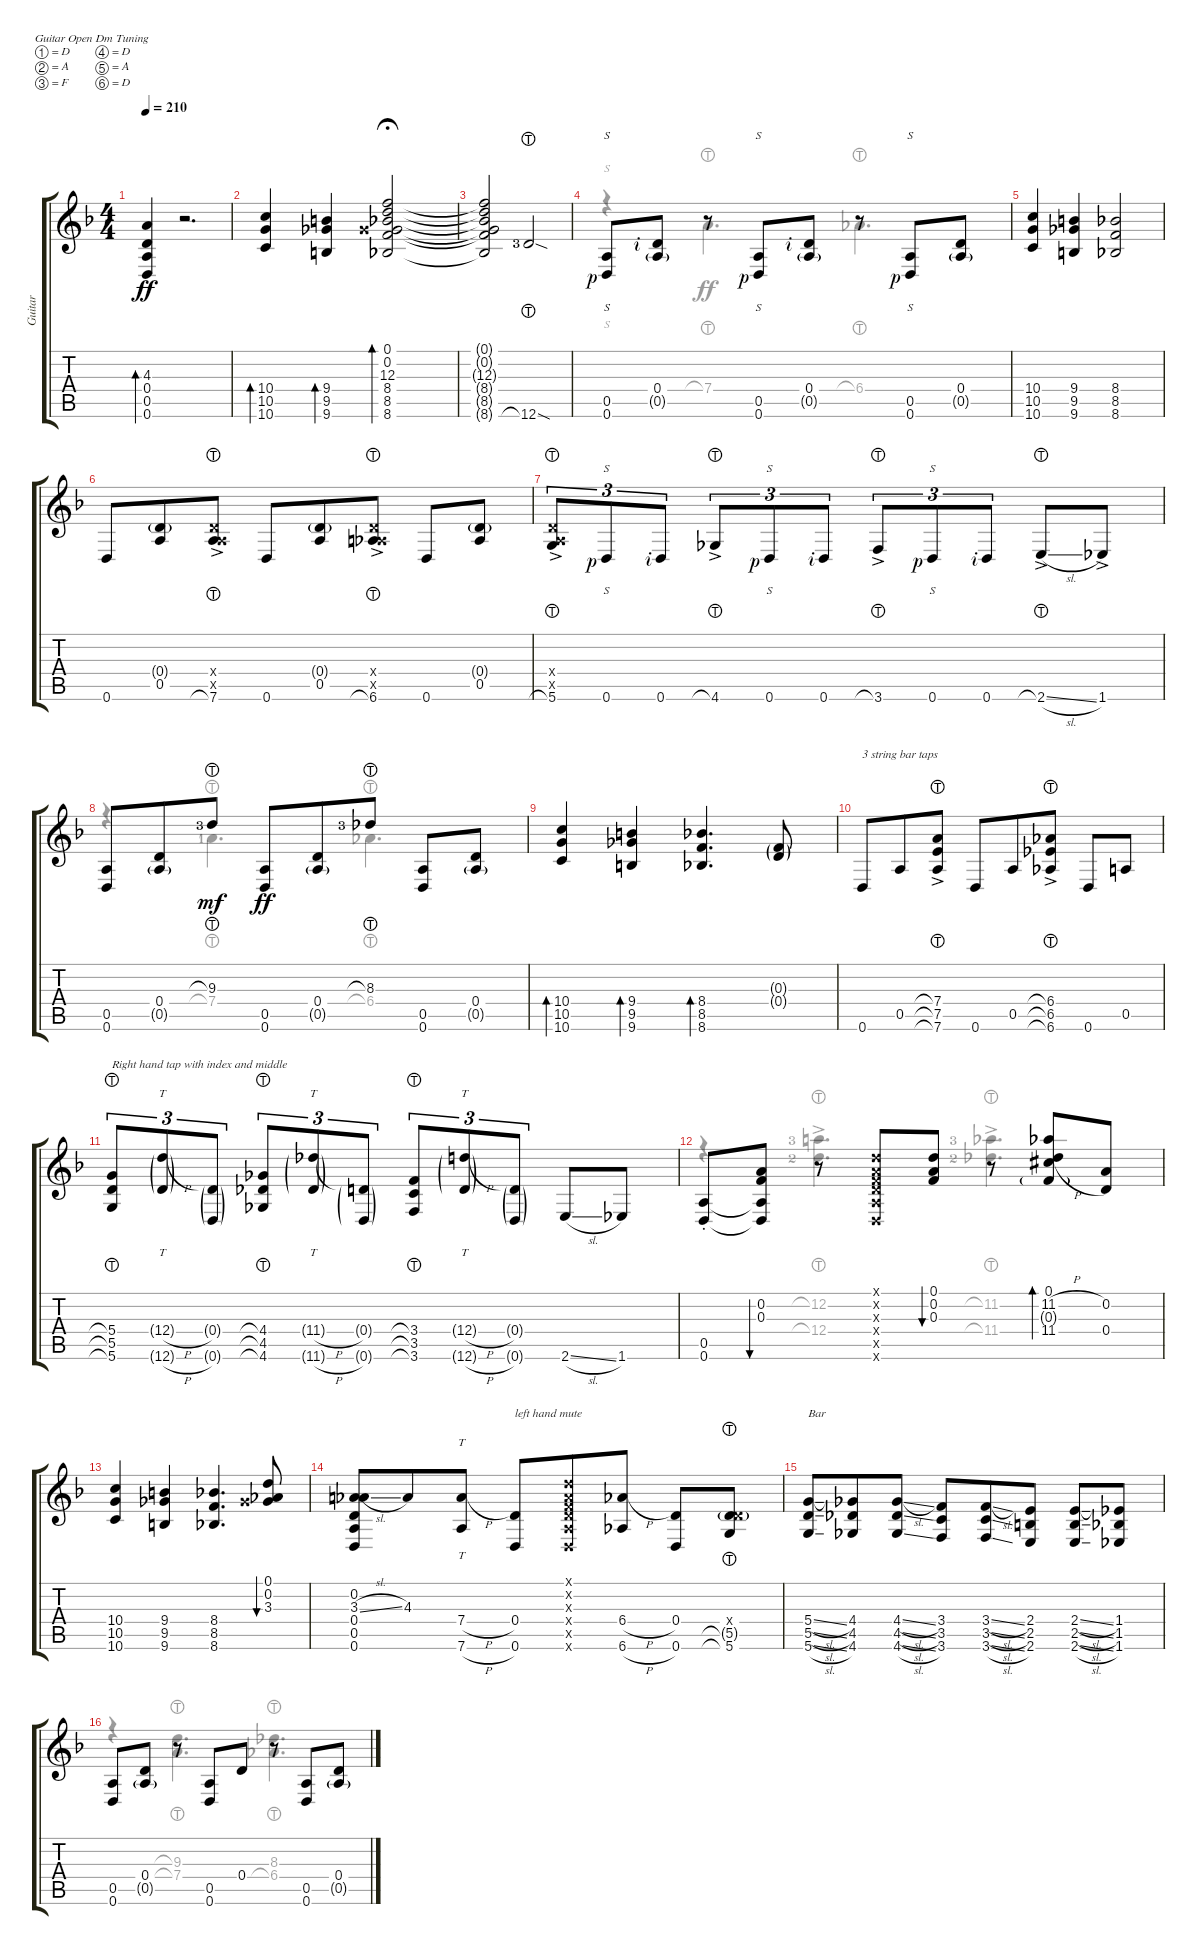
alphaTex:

\defaultSystemsLayout 2
\bracketExtendMode groupsimilarinstruments
\otherSystemsTrackNameOrientation horizontal
\track ("Steel Guitar" "Guitar") {instrument acousticguitarsteel}
\staff {score tabs}
\tuning (D4 A3 F3 D3 A2 D2)
\voice
\ts (4 4)
\beaming (8 3 3 2)
\scale
1.07424
\tempo 210
\accidentals auto
\clef g2
\ottava regular
\simile none
\ks dminor
(0.6{acc forcenatural} 0.5{acc forcenatural} 0.4{acc forcenatural} 4.3{acc forcenatural}).4{bd 30 dy ff instrument acousticguitarsteel beam Up} r.2{d beam Up} |
\scale
0.925762 (10.6{acc forcenatural} 10.5{acc forcenatural} 10.4{acc forcenatural}).4{bd 30 beam Up} (9.4{acc forcenatural} 9.5{acc b} 9.6{acc forcenatural}).4{bd 30 beam Up} (8.6{acc b} 8.5{acc forcenatural} 8.4{acc b} 12.3{acc forcenatural} 0.2{acc x} 0.1{acc forcenatural}).2{bd 30 fermata (medium 1) beam Up} |
\scale
1.04787 (0.1{t acc forcenatural} 0.2{t acc x} 12.3{t acc forcenatural} 8.4{t acc b} 8.5{t acc forcenatural} 8.6{t acc b}).2{beam Up} 12.6{sod lht lf 4 acc forcenatural}.2{beam Up} |
\scale
0.952125 (0.6{rf 1 acc forcenatural} 0.5{acc forcenatural}).8{s beam Up} (0.4{rf 2 acc forcenatural} 0.5{g acc forcenatural}).8{beam Up} r.8{beam Up} (0.6{rf 1 acc forcenatural} 0.5{acc forcenatural}).8{s beam Up} (0.4{rf 2 acc forcenatural} 0.5{g acc forcenatural}).8{beam Up} r.8{beam Up} (0.6{rf 1 acc forcenatural} 0.5{acc forcenatural}).8{s beam Up} (0.4{acc forcenatural} 0.5{g acc forcenatural}).8{beam Up} |
\scale
1.04787
\scale
0.298947 (10.6{acc forcenatural} 10.5{acc forcenatural} 10.4{acc forcenatural}).4{beam Up} (9.4{acc forcenatural} 9.5{acc b} 9.6{acc forcenatural}).4{beam Up} (8.6{acc b} 8.5{acc forcenatural} 8.4{acc b}).2{beam Up} |
\scale
0.952125
\scale
0.422851 0.6{acc forcenatural}.8{beam Up} (0.5{acc forcenatural} 0.4{g acc forcenatural}).8{beam Up} (7.6{lht ac acc forcenatural} 0.4{x acc forcenatural} 0.5{x acc forcenatural}).8{beam Up} 0.6{acc forcenatural}.8{beam Up} (0.5{acc forcenatural} 0.4{g acc forcenatural}).8{beam Up} (6.6{lht ac acc b} 0.5{x acc forcenatural} 0.4{x acc forcenatural}).8{beam Up} 0.6{acc forcenatural}.8{beam Up} (0.5{acc forcenatural} 0.4{g acc forcenatural}).8{beam Up} |
\scale
1.04787 (5.6{lht ac acc forcenatural} 0.5{x acc forcenatural} 0.4{x acc forcenatural}).8{tu (3 2) beam Up} 0.6{rf 1 acc forcenatural}.8{s tu (3 2) beam Up} 0.6{rf 2 acc forcenatural}.8{tu (3 2) beam Up} 4.6{lht ac acc b}.8{tu (3 2) beam Up} 0.6{rf 1 acc forcenatural}.8{s tu (3 2) beam Up} 0.6{rf 2 acc forcenatural}.8{tu (3 2) beam Up} 3.6{lht ac acc forcenatural}.8{tu (3 2) beam Up} 0.6{rf 1 acc forcenatural}.8{s tu (3 2) beam Up} 0.6{rf 2 acc forcenatural}.8{tu (3 2) beam Up} 2.6{sl lht ac acc forcenatural}.8{beam Up} 1.6{ac acc b}.8{beam Up} |
\scale
0.952125 (0.6{acc forcenatural} 0.5{acc forcenatural}).8{beam Up} (0.4{acc forcenatural} 0.5{g acc forcenatural}).8{beam Up} 9.3{lht lf 4 acc forcenatural}.8{dy mf beam Up} (0.6{acc forcenatural} 0.5{acc forcenatural}).8{dy ff beam Up} (0.4{acc forcenatural} 0.5{g acc forcenatural}).8{beam Up} 8.3{lht lf 4 acc b}.8{beam Up} (0.6{acc forcenatural} 0.5{acc forcenatural}).8{beam Up} (0.4{acc forcenatural} 0.5{g acc forcenatural}).8{beam Up} |
\scale
1.04787
\scale
0.390296 (10.6{acc forcenatural} 10.5{acc forcenatural} 10.4{acc forcenatural}).4{bd 30 beam Up} (9.4{acc forcenatural} 9.5{acc b} 9.6{acc forcenatural}).4{bd 30 beam Up} (8.6{acc b} 8.5{acc forcenatural} 8.4{acc b}).4{d bd 30 beam Up} (0.3{g acc forcenatural} 0.4{g acc forcenatural}).8{beam Up} |
\scale
0.952125
\scale
0.356666 0.6{acc forcenatural}.8{txt "3 string bar taps" beam Up} 0.5{acc forcenatural}.8{beam Up} (7.6{lht ac acc forcenatural} 7.5{lht acc forcenatural} 7.4{lht acc forcenatural}).8{beam Up} 0.6{acc forcenatural}.8{beam Up} 0.5{acc forcenatural}.8{beam Up} (6.6{lht ac acc b} 6.4{lht acc b} 6.5{lht acc b}).8{beam Up} 0.6{acc forcenatural}.8{beam Up} 0.5{acc forcenatural}.8{beam Up} |
\scale
1.04787
\scale
0.281512 (5.6{lht acc forcenatural} 5.4{lht acc forcenatural} 5.5{lht acc forcenatural}).8{tu (3 2) txt "Right hand tap with index and middle" beam Up} (12.6{h g acc forcenatural} 12.4{h g acc forcenatural}).8{tt tu (3 2) beam Up} (0.6{g acc forcenatural} 0.4{g acc forcenatural}).8{tu (3 2) beam Up} (4.6{lht acc b} 4.4{lht acc b} 4.5{lht acc b}).8{tu (3 2) beam Up} (11.6{h g acc b} 11.4{h g acc b}).8{tt tu (3 2) beam Up} (0.6{g acc forcenatural} 0.4{g acc forcenatural}).8{tu (3 2) beam Up} (3.6{lht acc forcenatural} 3.4{lht acc forcenatural} 3.5{lht acc forcenatural}).8{tu (3 2) beam Up} (12.6{h g acc forcenatural} 12.4{h g acc forcenatural}).8{tt tu (3 2) beam Up} (0.6{g acc forcenatural} 0.4{g acc forcenatural}).8{tu (3 2) beam Up} 2.6{sl acc forcenatural}.8{beam Up} 1.6{acc b}.8{beam Up} |
\scale
0.952125
\scale
0.312636 (0.6{st acc forcenatural} 0.5{st acc forcenatural}).8{beam Up} (0.5{t acc forcenatural} 0.6{t acc forcenatural} 0.2{acc forcenatural} 0.3{acc forcenatural}).8{bu 30 beam Up} r.8{beam Up} (0.6{x acc forcenatural} 0.5{x acc forcenatural} 0.4{x acc forcenatural} 0.3{x acc forcenatural} 0.2{x acc forcenatural} 0.1{x acc forcenatural}).8{beam Up} (0.1{acc forcenatural} 0.2{acc forcenatural} 0.3{acc forcenatural}).8{bu 30 beam Up} r.8{beam Up} (11.2{h acc b} 11.4{h acc #} 0.1{acc forcenatural} 0.3{g acc forcenatural}).8{bd 30 beam Up} (0.2{acc forcenatural} 0.4{acc forcenatural}).8{beam Up} |
\scale
1.05623 (10.6{acc forcenatural} 10.5{acc forcenatural} 10.4{acc forcenatural}).4{beam Up} (9.4{acc forcenatural} 9.5{acc b} 9.6{acc forcenatural}).4{beam Up} (8.6{acc b} 8.5{acc forcenatural} 8.4{acc b}).4{d beam Up} (3.3{acc b} 0.2{acc x} 0.1{acc forcenatural}).8{bu 30 beam Up} |
\scale
0.94377 (0.6{acc forcenatural} 0.5{acc forcenatural} 0.4{acc forcenatural} 3.3{sl acc b} 0.2{acc forcenatural}).8{beam Up} 4.3{acc forcenatural}.8{beam Up} (7.6{h acc forcenatural} 7.4{h acc forcenatural}).8{tt beam Up} (0.6{acc forcenatural} 0.4{acc forcenatural}).8{txt "left hand mute" beam Up} (0.6{x acc forcenatural} 0.5{x acc forcenatural} 0.4{x acc forcenatural} 0.3{x acc forcenatural} 0.2{x acc forcenatural} 0.1{x acc forcenatural}).8{beam Up} (6.6{h acc b} 6.4{h acc b}).8{beam Up} (0.6{acc forcenatural} 0.4{acc forcenatural}).8{beam Up} (5.6{lht acc forcenatural} 5.5{lht g acc forcenatural} 0.4{x acc forcenatural}).8{beam Up} |
\scale
1.04787 (5.6{sl acc forcenatural} 5.5{sl acc forcenatural} 5.4{sl acc forcenatural}).8{txt "Bar" beam Up} (4.4{acc b} 4.5{acc b} 4.6{acc b}).8{beam Up} (4.6{sl acc b} 4.5{sl acc b} 4.4{sl acc b}).8{beam Up} (3.4{acc forcenatural} 3.5{acc forcenatural} 3.6{acc forcenatural}).8{beam Up} (3.6{sl acc forcenatural} 3.5{sl acc forcenatural} 3.4{sl acc forcenatural}).8{beam Up} (2.4{acc forcenatural} 2.5{acc forcenatural} 2.6{acc forcenatural}).8{beam Up} (2.6{sl acc forcenatural} 2.5{sl acc forcenatural} 2.4{sl acc forcenatural}).8{beam Up} (1.4{acc b} 1.5{acc b} 1.6{acc b}).8{beam Up} |
\scale
0.952125 (0.6{acc forcenatural} 0.5{acc forcenatural}).8{beam Up} (0.4{acc forcenatural} 0.5{g acc forcenatural}).8{beam Up} r.8{beam Up} (0.6{acc forcenatural} 0.5{acc forcenatural}).8{beam Up} 0.4{acc forcenatural}.8{beam Up} r.8{beam Up} (0.6{acc forcenatural} 0.5{acc forcenatural}).8{beam Up} (0.4{acc forcenatural} 0.5{g acc forcenatural}).8{beam Up}
\voice
\clef g2
\ottava regular
\simile none
\ks dminor
|
|
|
r.4{s beam Down} 7.4{lht acc forcenatural}.4{d beam Down} 6.4{lht acc b}.4{d beam Down} |
\scale
0.298947 |
\scale
0.422851 |
|
r.4{beam Down} 7.4{lht lf 2 acc forcenatural}.4{d beam Down} 6.4{lht acc b}.4{d beam Down} |
\scale
0.390296 |
\scale
0.356666 |
\scale
0.281512 |
\scale
0.312636 r.4{beam Down} (12.4{lht lf 3 acc forcenatural} 12.2{lht ac lf 4 acc forcenatural}).4{d beam Down} (11.4{lht lf 3 acc b} 11.2{lht ac lf 4 acc b}).4{d beam Down} |
|
|
|
r.4{beam Down} (7.4{lht acc forcenatural} 9.3{lht acc forcenatural}).4{d beam Down} (6.4{lht acc b} 8.3{acc b}).4{d beam Down}
